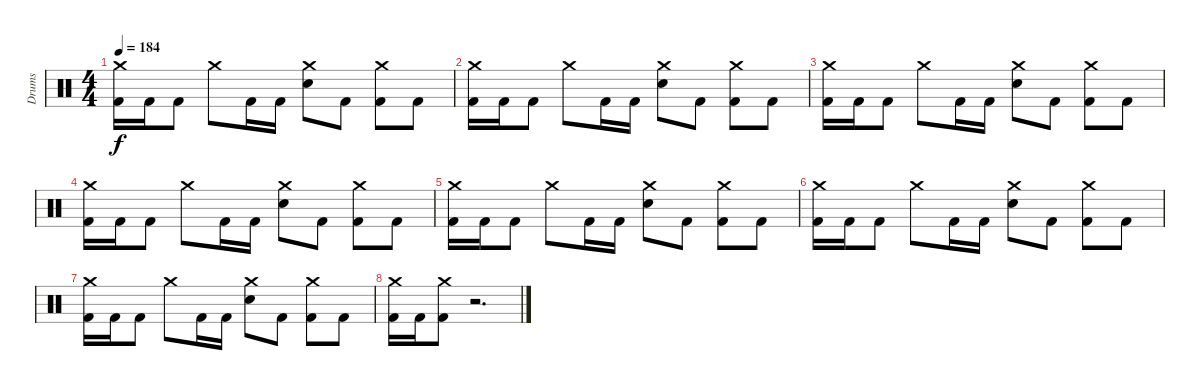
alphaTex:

\track ("Drums" "Drums") {instrument percussion}
\staff {score}
\articulation defaults
\ts (4 4)
\tempo 184
\clef neutral
\ks c
("Crash medium (hit)" "Kick (hit) 2").16{dy f} "Kick (hit) 2".16 "Kick (hit) 2".8 "Crash medium (hit)".8 "Kick (hit) 2".16 "Kick (hit) 2".16 ("Crash medium (hit)" "Electric Snare (hit)").8 "Kick (hit) 2".8 ("Crash medium (hit)" "Kick (hit) 2").8 "Kick (hit) 2".8 |
("Crash medium (hit)" "Kick (hit) 2").16 "Kick (hit) 2".16 "Kick (hit) 2".8 "Crash medium (hit)".8 "Kick (hit) 2".16 "Kick (hit) 2".16 ("Crash medium (hit)" "Electric Snare (hit)").8 "Kick (hit) 2".8 ("Crash medium (hit)" "Kick (hit) 2").8 "Kick (hit) 2".8 |
("Crash medium (hit)" "Kick (hit) 2").16 "Kick (hit) 2".16 "Kick (hit) 2".8 "Crash medium (hit)".8 "Kick (hit) 2".16 "Kick (hit) 2".16 ("Crash medium (hit)" "Electric Snare (hit)").8 "Kick (hit) 2".8 ("Crash medium (hit)" "Kick (hit) 2").8 "Kick (hit) 2".8 |
("Crash medium (hit)" "Kick (hit) 2").16 "Kick (hit) 2".16 "Kick (hit) 2".8 "Crash medium (hit)".8 "Kick (hit) 2".16 "Kick (hit) 2".16 ("Crash medium (hit)" "Electric Snare (hit)").8 "Kick (hit) 2".8 ("Crash medium (hit)" "Kick (hit) 2").8 "Kick (hit) 2".8 |
("Crash medium (hit)" "Kick (hit) 2").16 "Kick (hit) 2".16 "Kick (hit) 2".8 "Crash medium (hit)".8 "Kick (hit) 2".16 "Kick (hit) 2".16 ("Crash medium (hit)" "Electric Snare (hit)").8 "Kick (hit) 2".8 ("Crash medium (hit)" "Kick (hit) 2").8 "Kick (hit) 2".8 |
("Crash medium (hit)" "Kick (hit) 2").16 "Kick (hit) 2".16 "Kick (hit) 2".8 "Crash medium (hit)".8 "Kick (hit) 2".16 "Kick (hit) 2".16 ("Crash medium (hit)" "Electric Snare (hit)").8 "Kick (hit) 2".8 ("Crash medium (hit)" "Kick (hit) 2").8 "Kick (hit) 2".8 |
("Crash medium (hit)" "Kick (hit) 2").16 "Kick (hit) 2".16 "Kick (hit) 2".8 "Crash medium (hit)".8 "Kick (hit) 2".16 "Kick (hit) 2".16 ("Crash medium (hit)" "Electric Snare (hit)").8 "Kick (hit) 2".8 ("Crash medium (hit)" "Kick (hit) 2").8 "Kick (hit) 2".8 |
("Crash medium (hit)" "Kick (hit) 2").16 "Kick (hit) 2".16 ("Crash medium (hit)" "Kick (hit) 2").8 r.2{d}
